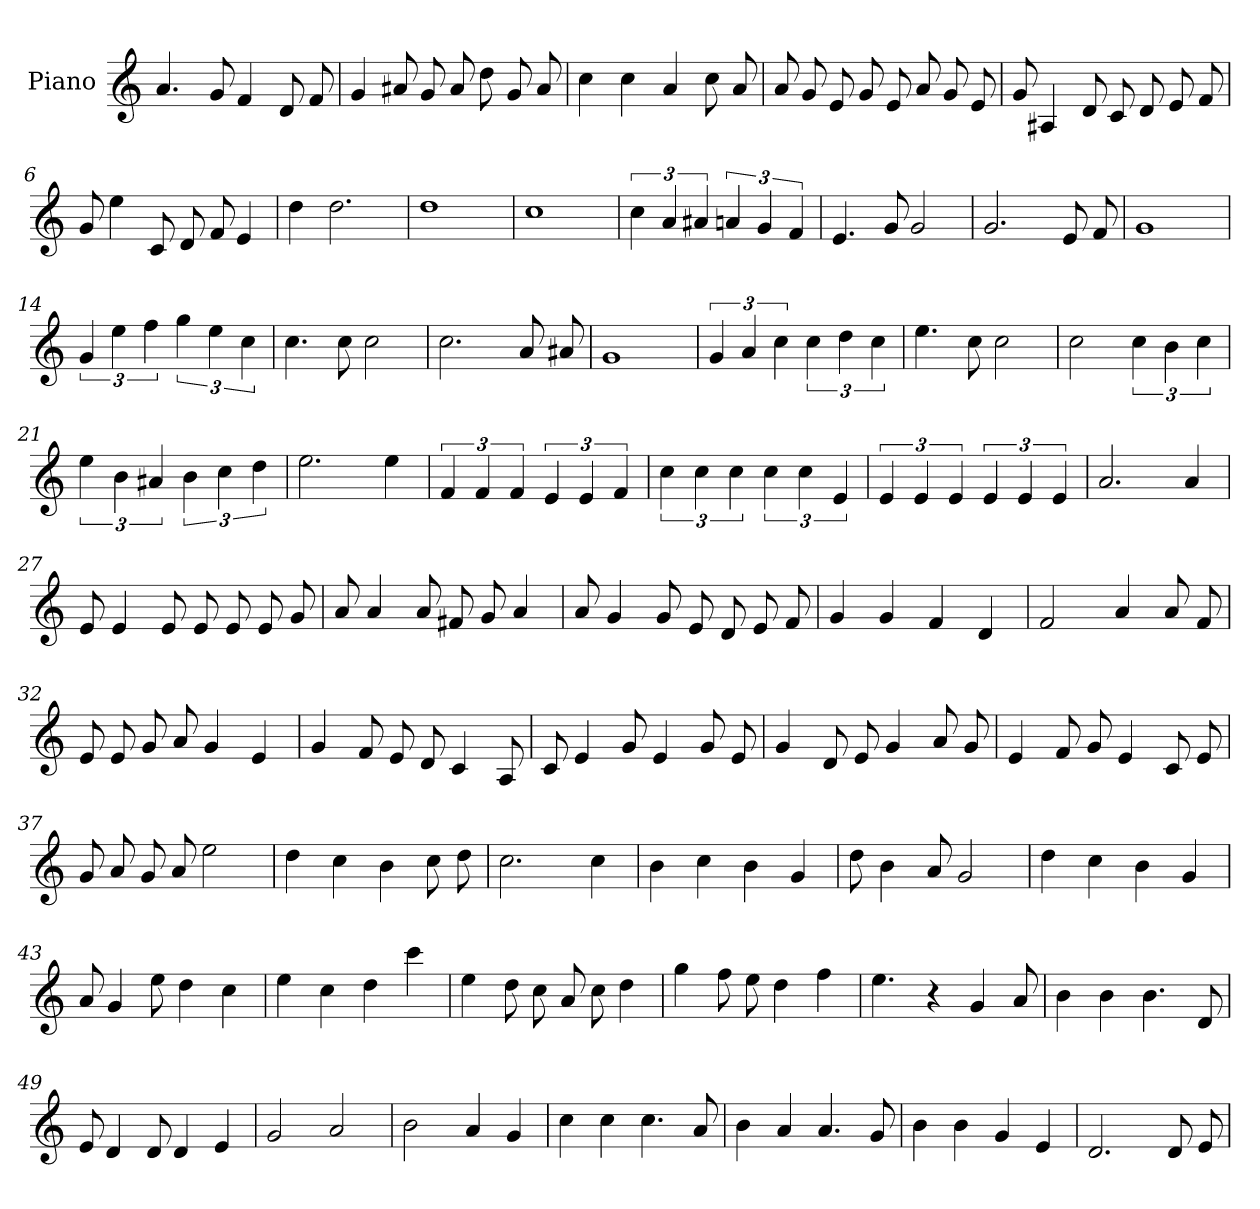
**kern
*part1
*staff1
*I"Piano
*I'Pno.
=1
4.a
8g
4f
8d
8f
=2
4g
8a#
8g
8a#
8dd
8g
8a#
=3
4cc
4cc
4a
8cc
8a
=4
8a
8g
8e
8g
8e
8a
8g
8e
=5
8g
4A#
8d
8c
8d
8e
8f
=6
8g
4ee
8c
8d
8f
4e
=7
4dd
2.dd
=8
1dd
=9
1cc
=10
6cc
6a
6a#
6a
6g
6f
=11
4.e
8g
2g
=12
2.g
8e
8f
=13
1g
=14
6g
6ee
6ff
6gg
6ee
6cc
=15
4.cc
8cc
2cc
=16
2.cc
8a
8a#
=17
1g
=18
6g
6a
6cc
6cc
6dd
6cc
=19
4.ee
8cc
2cc
=20
2cc
6cc
6b
6cc
=21
6ee
6b
6a#
6b
6cc
6dd
=22
2.ee
4ee
=23
6f
6f
6f
6e
6e
6f
=24
6cc
6cc
6cc
6cc
6cc
6e
=25
6e
6e
6e
6e
6e
6e
=26
2.a
4a
=27
8e
4e
8e
8e
8e
8e
8g
=28
8a
4a
8a
8f#
8g
4a
=29
8a
4g
8g
8e
8d
8e
8f
=30
4g
4g
4f
4d
=31
2f
4a
8a
8f
=32
8e
8e
8g
8a
4g
4e
=33
4g
8f
8e
8d
4c
8A
=34
8c
4e
8g
4e
8g
8e
=35
4g
8d
8e
4g
8a
8g
=36
4e
8f
8g
4e
8c
8e
=37
8g
8a
8g
8a
2ee
=38
4dd
4cc
4b
8cc
8dd
=39
2.cc
4cc
=40
4b
4cc
4b
4g
=41
8dd
4b
8a
2g
=42
4dd
4cc
4b
4g
=43
8a
4g
8ee
4dd
4cc
=44
4ee
4cc
4dd
4ccc
=45
4ee
8dd
8cc
8a
8cc
4dd
=46
4gg
8ff
8ee
4dd
4ff
=47
4.ee
4r
4g
8a
=48
4b
4b
4.b
8d
=49
8e
4d
8d
4d
4e
=50
2g
2a
=51
2b
4a
4g
=52
4cc
4cc
4.cc
8a
=53
4b
4a
4.a
8g
=54
4b
4b
4g
4e
=55
2.d
8d
8e
=
*-
